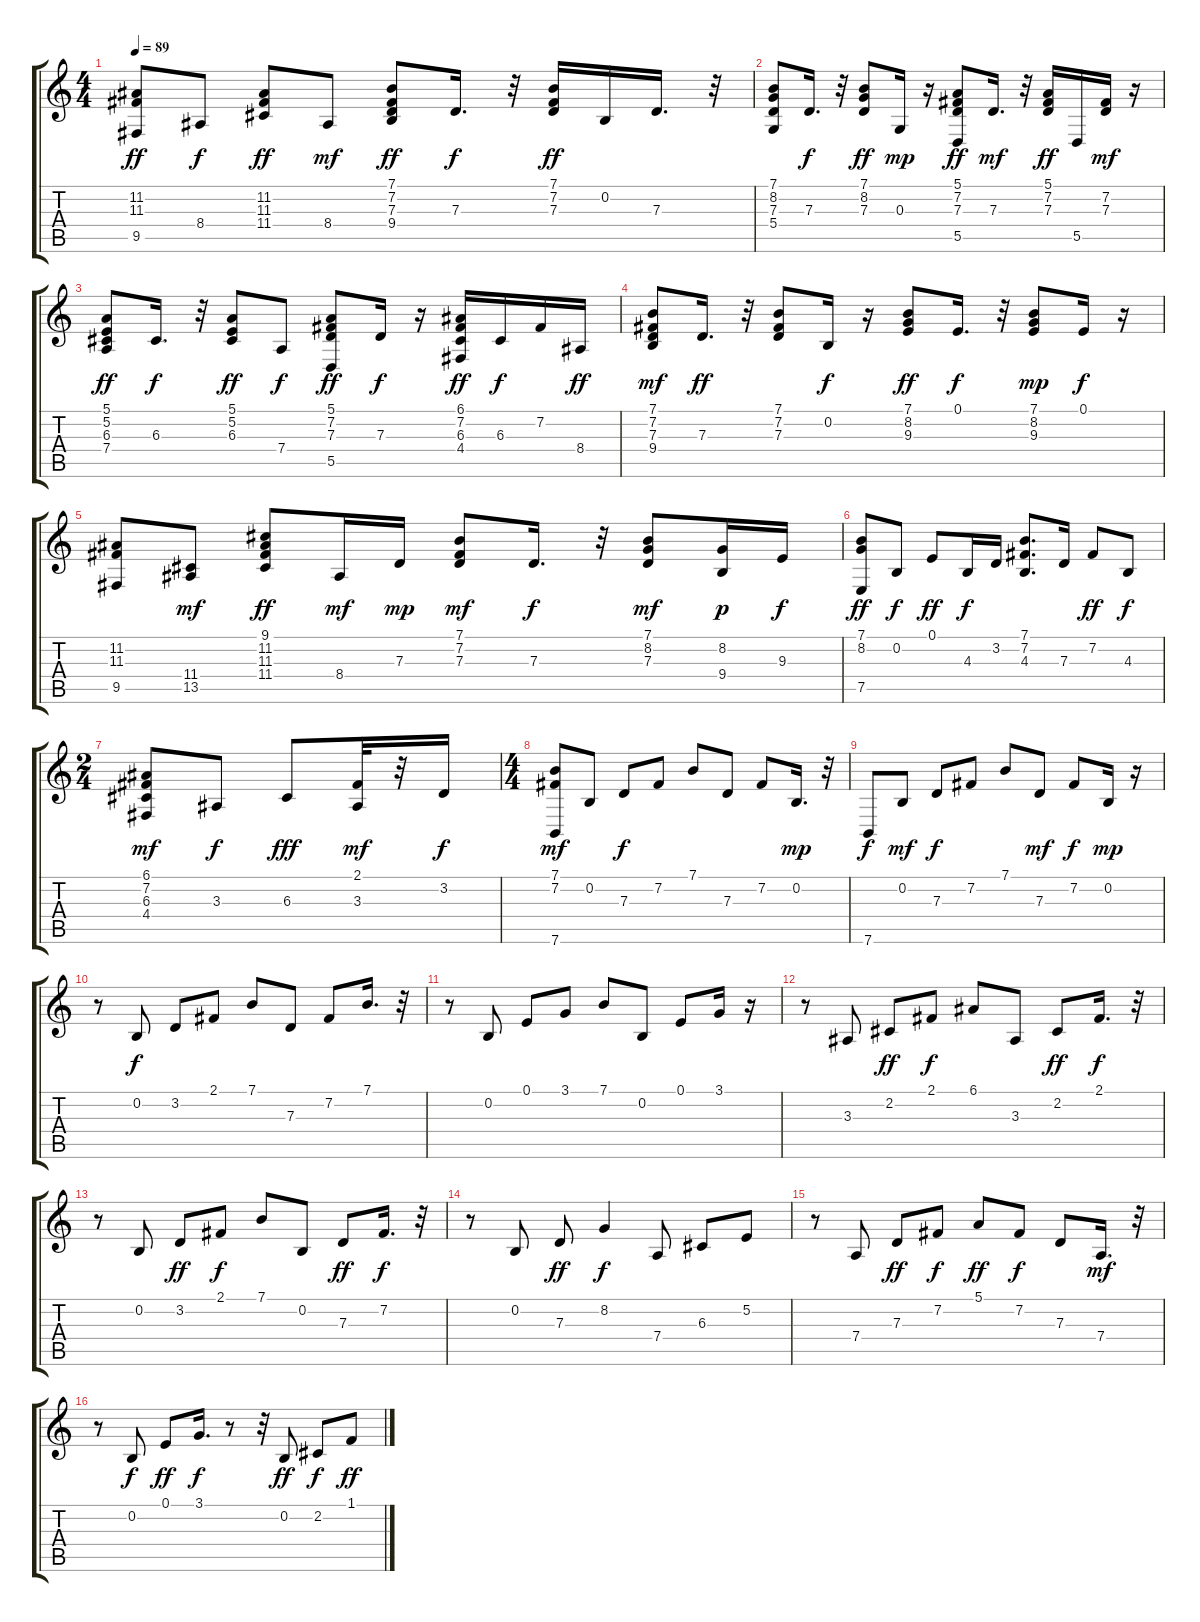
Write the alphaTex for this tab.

\track "" {instrument acousticgrandpiano}
\staff {score tabs}
\tuning (E4 B3 G3 D3 A2 E2) {hide}
\ts (4 4)
\tempo 89
\clef g2
\ks c
(11.2 11.3 9.5).8{dy ff} 8.4.8{dy f} (11.2 11.3 11.4).8{dy ff} 8.4.8{dy mf} (7.1 7.2 7.3 9.4).8{dy ff} 7.3.16{d dy f} r.32 (7.1 7.2 7.3).16{dy ff} 0.2.16 7.3.16{d} r.32 |
(7.1 8.2 7.3 5.4).8 7.3.16{d dy f} r.32 (7.1 8.2 7.3).8{dy ff} 0.3.16{dy mp} r.16 (5.1 7.2 7.3 5.5).8{dy ff} 7.3.16{d dy mf} r.32 (5.1 7.2 7.3).16{dy ff} 5.5.16 (7.2 7.3).16{dy mf} r.16 |
(5.1 5.2 6.3 7.4).8{dy ff} 6.3.16{d dy f} r.32 (5.1 5.2 6.3).8{dy ff} 7.4.8{dy f} (5.1 7.2 7.3 5.5).8{dy ff} 7.3.16{dy f} r.16 (6.1 7.2 6.3 4.4).16{dy ff} 6.3.16{dy f} 7.2.16 8.4.16{dy ff} |
(7.1 7.2 7.3 9.4).8{dy mf} 7.3.16{d dy ff} r.32 (7.1 7.2 7.3).8 0.2.16{dy f} r.16 (7.1 8.2 9.3).8{dy ff} 0.1.16{d dy f} r.32 (7.1 8.2 9.3).8{dy mp} 0.1.16{dy f} r.16 |
(11.2 11.3 9.5).8 (11.4 13.5).8{dy mf} (9.1 11.2 11.3 11.4).8{dy ff} 8.4.16{dy mf} 7.3.16{dy mp} (7.1 7.2 7.3).8{dy mf} 7.3.16{d dy f} r.32 (7.1 8.2 7.3).8{dy mf} (8.2 9.4).16{dy p} 9.3.16{dy f} |
(7.1 8.2 7.5).8{dy ff} 0.2.8{dy f} 0.1.8{dy ff} 4.3.16{dy f} 3.2.16 (7.1 7.2 4.3).8{d} 7.3.16 7.2.8{dy ff} 4.3.8{dy f} |
\ts (2 4)
(6.1 7.2 6.3 4.4).8{dy mf} 3.3.8{dy f} 6.3.8{dy fff} (2.1 3.3).32{dy mf} r.32 3.2.16{dy f} |
\ts (4 4)
(7.1 7.2 7.6).8{dy mf} 0.2.8 7.3.8{dy f} 7.2.8 7.1.8 7.3.8 7.2.8 0.2.16{d dy mp} r.32 |
7.6.8{dy f} 0.2.8{dy mf} 7.3.8{dy f} 7.2.8 7.1.8 7.3.8{dy mf} 7.2.8{dy f} 0.2.16{dy mp} r.16 |
r.8 0.2.8{dy f} 3.2.8 2.1.8 7.1.8 7.3.8 7.2.8 7.1.16{d} r.32 |
r.8 0.2.8 0.1.8 3.1.8 7.1.8 0.2.8 0.1.8 3.1.16 r.16 |
r.8 3.3.8 2.2.8{dy ff} 2.1.8{dy f} 6.1.8 3.3.8 2.2.8{dy ff} 2.1.16{d dy f} r.32 |
r.8 0.2.8 3.2.8{dy ff} 2.1.8{dy f} 7.1.8 0.2.8 7.3.8{dy ff} 7.2.16{d dy f} r.32 |
r.8 0.2.8 7.3.8{dy ff} 8.2.4{dy f} 7.4.8 6.3.8 5.2.8 |
r.8 7.4.8 7.3.8{dy ff} 7.2.8{dy f} 5.1.8{dy ff} 7.2.8{dy f} 7.3.8 7.4.16{d dy mf} r.32 |
r.8 0.2.8{dy f} 0.1.8{dy ff} 3.1.16{d dy f} r.8 r.32 0.2.8{dy ff} 2.2.8{dy f} 1.1.8{dy ff}
